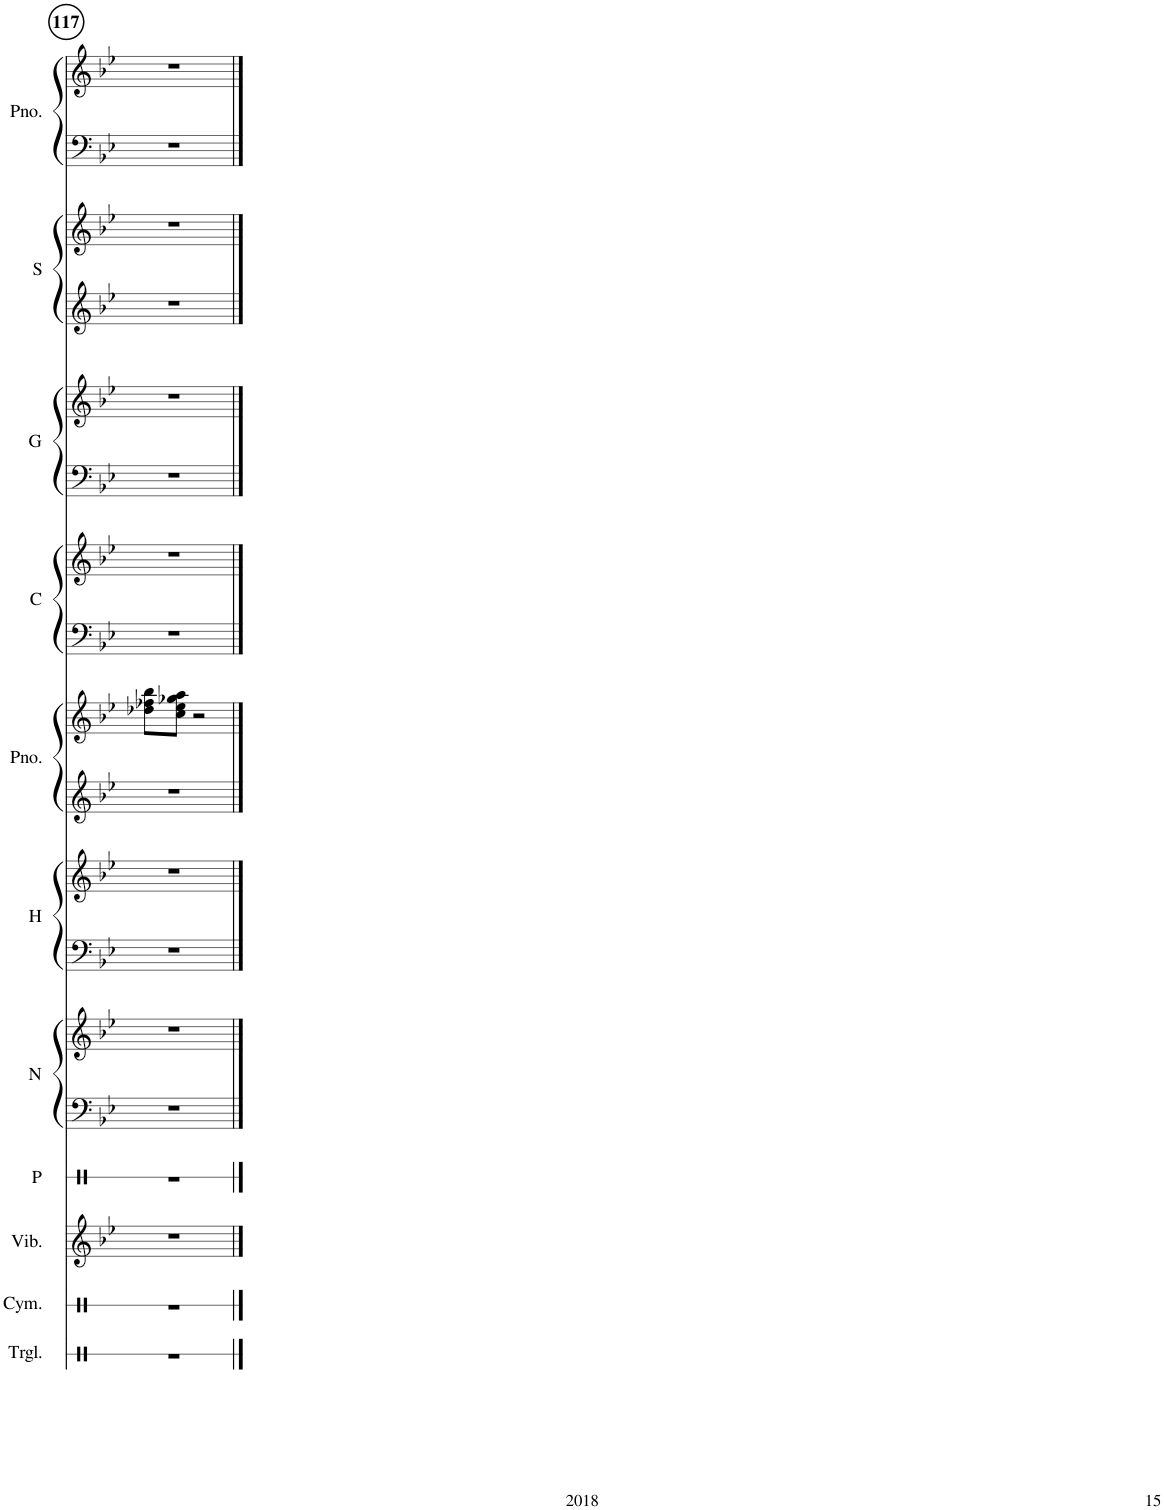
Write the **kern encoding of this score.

**kern	**kern	**kern	**kern	**kern	**kern	**kern	**kern	**kern	**kern	**kern	**kern	**kern	**kern	**kern	**kern	**kern	**kern
*part11	*part10	*part9	*part8	*part7	*part7	*part6	*part6	*part5	*part5	*part4	*part4	*part3	*part3	*part2	*part2	*part1	*part1
*staff18	*staff17	*staff16	*staff15	*staff14	*staff13	*staff12	*staff11	*staff10	*staff9	*staff8	*staff7	*staff6	*staff5	*staff4	*staff3	*staff2	*staff1
*I"Triangle	*I"Cymbal	*I"Vibraphone	*I"Panda	*I"Nate?	*	*I"Makeup Cake	*	*I"Piano	*	*I"Wyoming	*	*I"Dumb One	*	*I"SANTA!	*	*I"Piano	*
*I'Trgl.	*I'Cym.	*I'Vib.	*I'P	*I'N	*	*	*	*I'Pno.	*	*	*	*	*	*I'S	*	*I'Pno.	*
!!LO:PB:g=z
*clefX	*clefX	*clefG2	*clefX	*clefF4	*clefG2	*clefF4	*clefG2	*clefG2	*clefG2	*clefF4	*clefG2	*clefF4	*clefG2	*clefG2	*clefG2	*clefF4	*clefG2
*k[]	*k[]	*k[b-e-]	*k[]	*k[b-e-]	*k[b-e-]	*k[b-e-]	*k[b-e-]	*k[b-e-]	*k[b-e-]	*k[b-e-]	*k[b-e-]	*k[b-e-]	*k[b-e-]	*k[b-e-]	*k[b-e-]	*k[b-e-]	*k[b-e-]
*M3/4	*M3/4	*M3/4	*M3/4	*M3/4	*M3/4	*M3/4	*M3/4	*M3/4	*M3/4	*M3/4	*M3/4	*M3/4	*M3/4	*M3/4	*M3/4	*M3/4	*M3/4
=117	=117	=117	=117	=117	=117	=117	=117	=117	=117	=117	=117	=117	=117	=117	=117	=117	=117
2.r	2.r	2.r	2.r	2.r	2.r	2.r	2.r	2.r	8dd-X\ 8ff-X\ 8bb-\L	2.r	2.r	2.r	2.r	2.r	2.r	2.r	2.r
.	.	.	.	.	.	.	.	.	8cc\ 8ee-\ 8gg-X\ 8aa\J	.	.	.	.	.	.	.	.
.	.	.	.	.	.	.	.	.	2r	.	.	.	.	.	.	.	.
==	==	==	==	==	==	==	==	==	==	==	==	==	==	==	==	==	==
*-	*-	*-	*-	*-	*-	*-	*-	*-	*-	*-	*-	*-	*-	*-	*-	*-	*-
